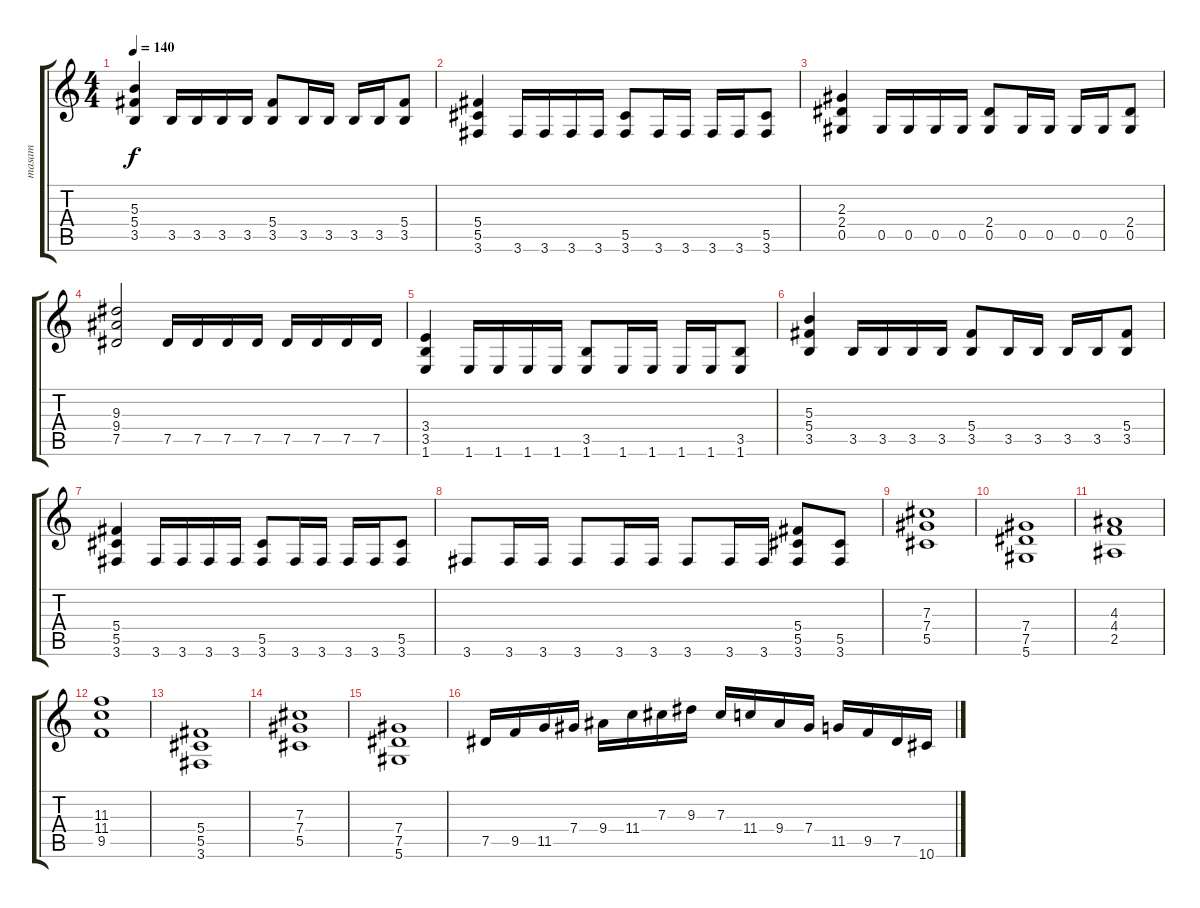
\track ("masam" "masam") {instrument distortionguitar}
\staff {score tabs}
\tuning (Eb4 Bb3 Gb3 Db3 Ab2 Eb2) {hide}
\ts (4 4)
\tempo 140
\clef g2
\ks aminor
(5.3 5.4 3.5).4{dy f} 3.5.16 3.5.16 3.5.16 3.5.16 (5.4 3.5).8 3.5.16 3.5.16 3.5.16 3.5.16 (5.4 3.5).8 |
(5.4 5.5 3.6).4 3.6.16 3.6.16 3.6.16 3.6.16 (5.5 3.6).8 3.6.16 3.6.16 3.6.16 3.6.16 (5.5 3.6).8 |
(2.3 2.4 0.5).4 0.5.16 0.5.16 0.5.16 0.5.16 (2.4 0.5).8 0.5.16 0.5.16 0.5.16 0.5.16 (2.4 0.5).8 |
(9.3 9.4 7.5).2 7.5.16 7.5.16 7.5.16 7.5.16 7.5.16 7.5.16 7.5.16 7.5.16 |
(3.4 3.5 1.6).4 1.6.16 1.6.16 1.6.16 1.6.16 (3.5 1.6).8 1.6.16 1.6.16 1.6.16 1.6.16 (3.5 1.6).8 |
(5.3 5.4 3.5).4 3.5.16 3.5.16 3.5.16 3.5.16 (5.4 3.5).8 3.5.16 3.5.16 3.5.16 3.5.16 (5.4 3.5).8 |
(5.4 5.5 3.6).4 3.6.16 3.6.16 3.6.16 3.6.16 (5.5 3.6).8 3.6.16 3.6.16 3.6.16 3.6.16 (5.5 3.6).8 |
3.6.8 3.6.16 3.6.16 3.6.8 3.6.16 3.6.16 3.6.8 3.6.16 3.6.16 (5.4 5.5 3.6).8 (5.5 3.6).8 |
(7.3 7.4 5.5).1 |
(7.4 7.5 5.6).1 |
(4.3 4.4 2.5).1 |
(11.3 11.4 9.5).1 |
(5.4 5.5 3.6).1 |
(7.3 7.4 5.5).1 |
(7.4 7.5 5.6).1 |
7.5.16 9.5.16 11.5.16 7.4.16 9.4.16 11.4.16 7.3.16 9.3.16 7.3.16 11.4.16 9.4.16 7.4.16 11.5.16 9.5.16 7.5.16 10.6.16
